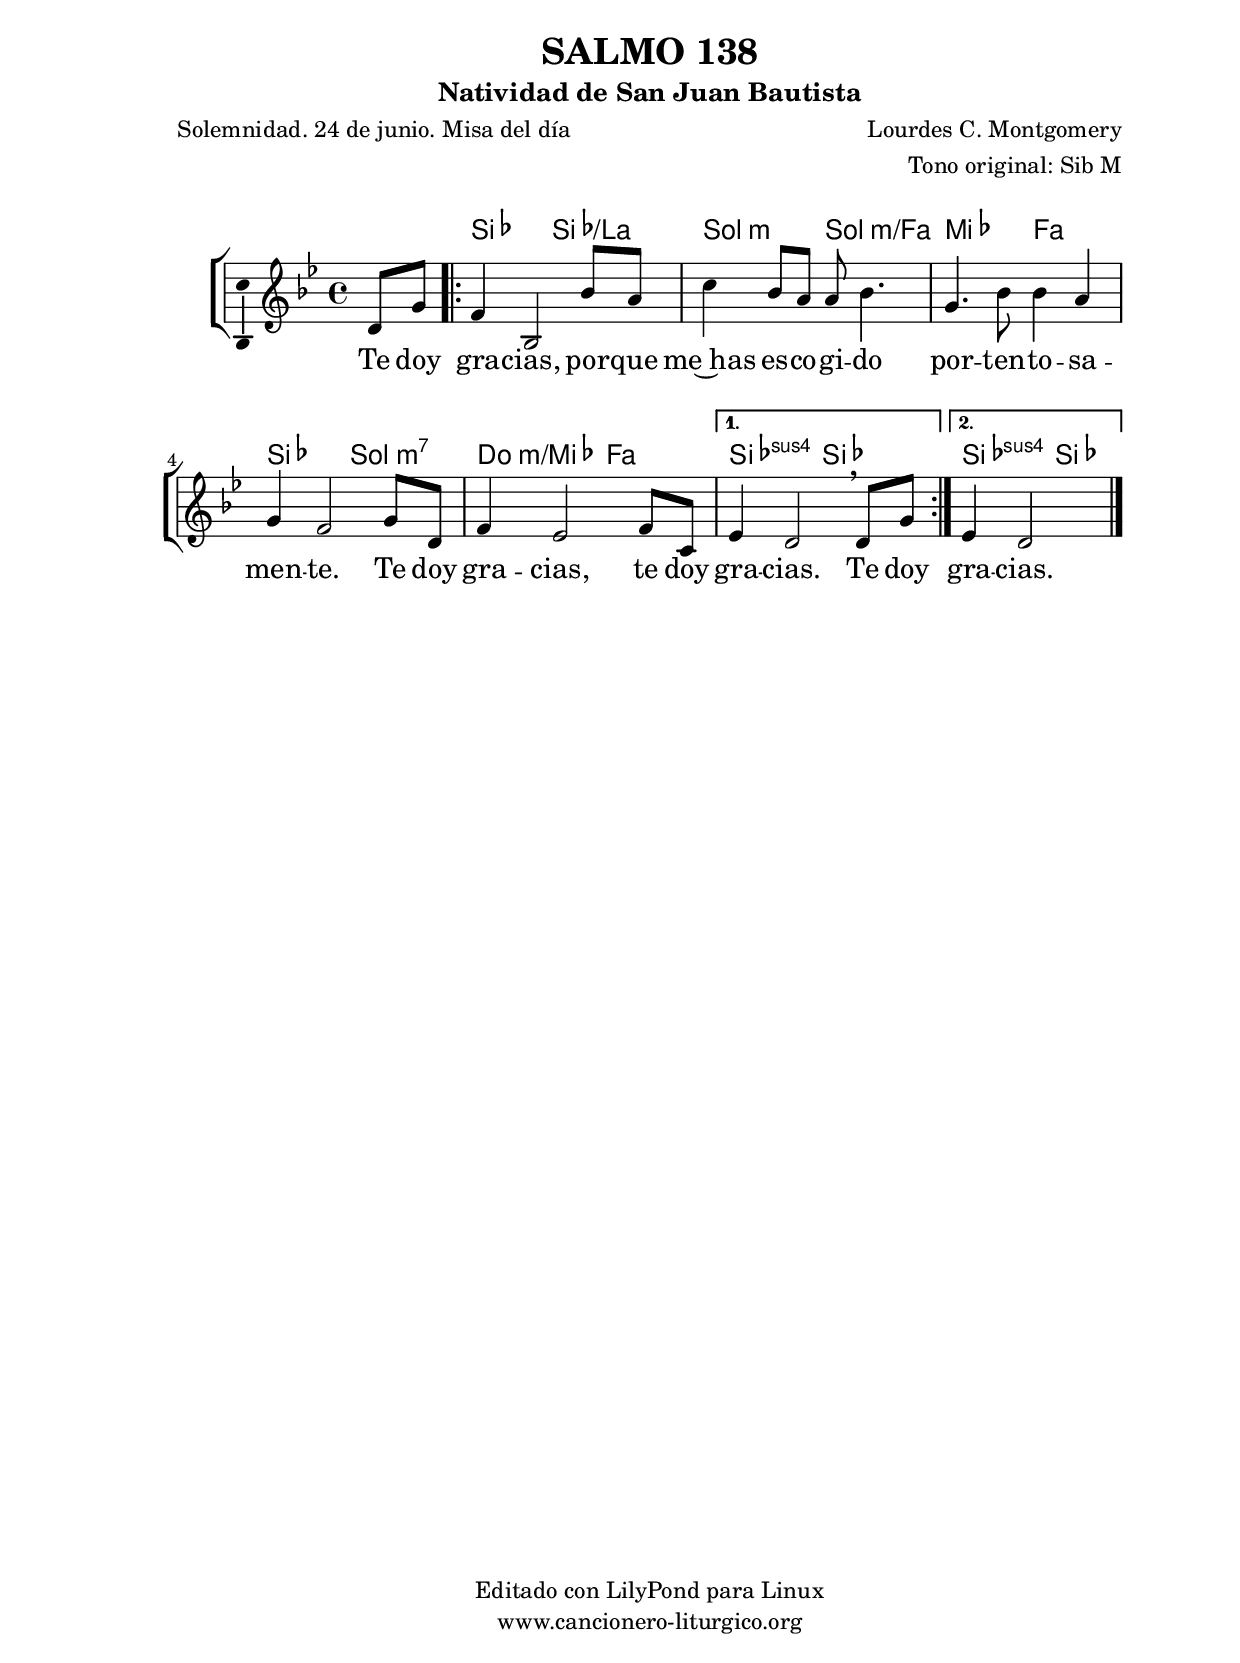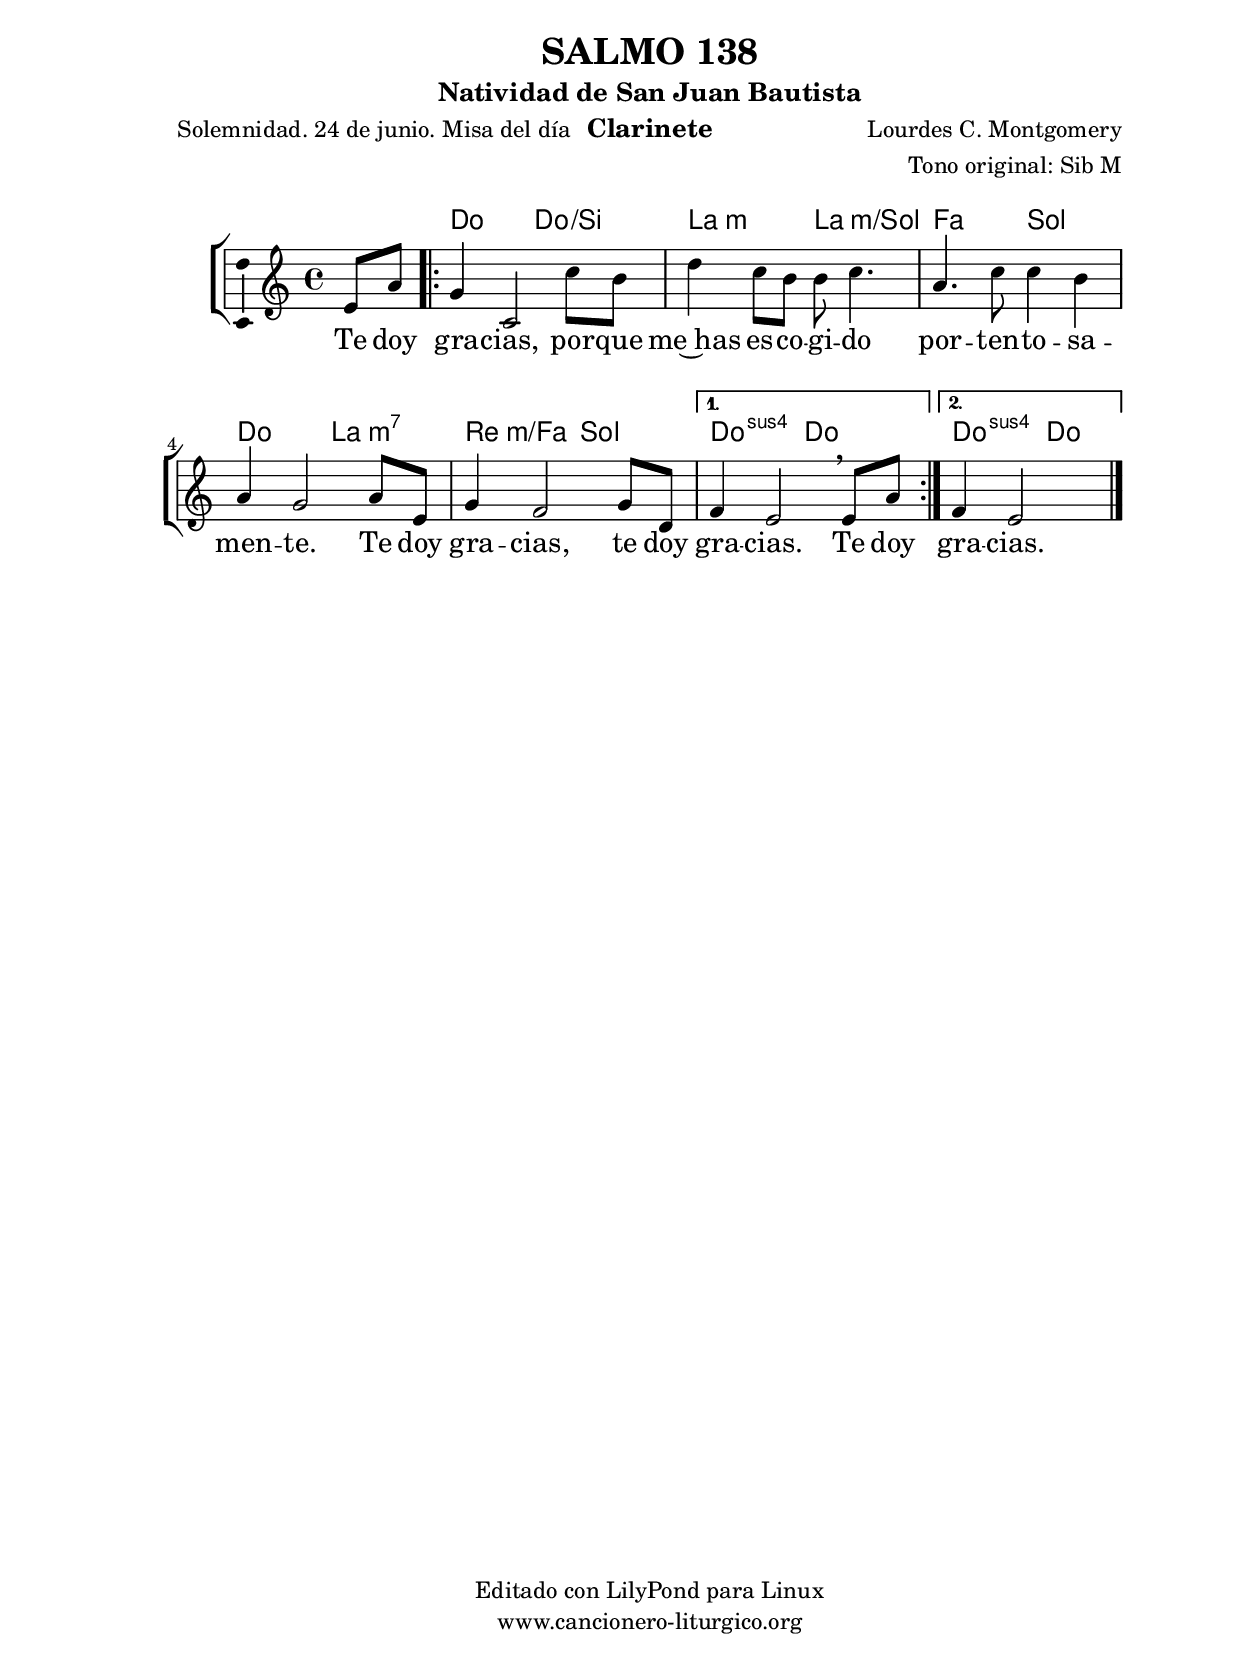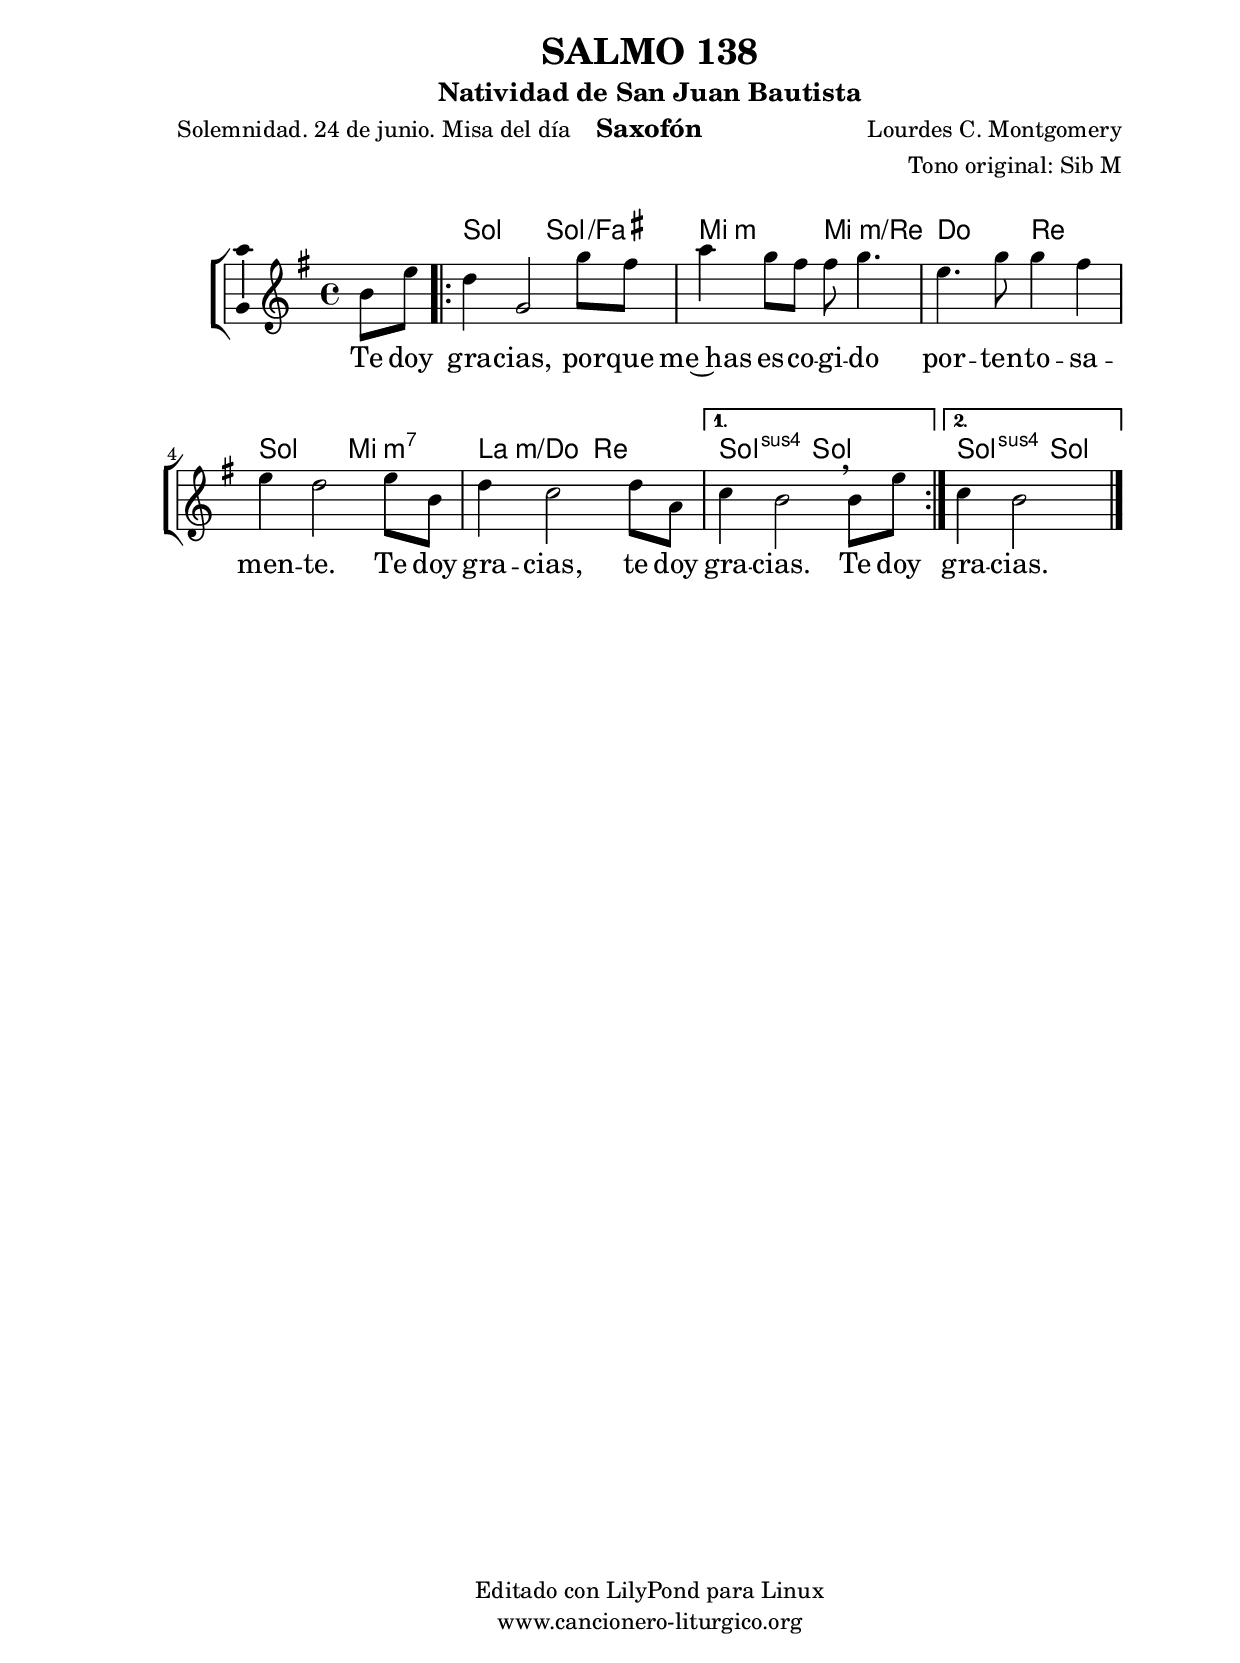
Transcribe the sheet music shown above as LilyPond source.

%
%para convertir .midi en .wav:
%timidity filename.midi -Ow -o finename.wav
%
%
%Para convertir de .wav a .mp3:
%lame -h -m j filename.wav
%
%
%para escuchar el midi:
%timidity nombrefichero.midi
%


%versión de lilypond para la que se ha escrito esta partitura:
\version "2.16.0"

	%Tamaño papel
	#(set-default-paper-size "a4")
	%Tamaño partitura
	#(set-global-staff-size 20)
	%No responde al pulsar sobre una nota
	#(ly:set-option 'point-and-click #f)

%parámetros del encabezamiento:
\header {
	title = "SALMO 138"
	subtitle = "Natividad de San Juan Bautista"
	composer = "Lourdes C. Montgomery"
	poet = "Solemnidad. 24 de junio. Misa del día"
	meter = ""
	arranger = "Tono original: Sib M"
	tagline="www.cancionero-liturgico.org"
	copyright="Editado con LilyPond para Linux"
	}

%parámetros asociados al papel:
\paper  {
	oddHeaderMarkup = \markup {\fill-line { \on-the-fly #not-first-page \fromproperty #'header:title \on-the-fly #not-first-page \fromproperty #'header:composer }}
	evenHeaderMarkup = \markup {\fill-line { \fromproperty #'header:composer \fromproperty #'header:title }}
	#(set-paper-size "a4")
	print-page-number = ##f
	first-page-number = 1
	print-first-page-number = ##f
%	head-separation = 3.0 \cm
	top-margin = 2.0 \cm
	bottom-margin = 0.5\cm
%%%	bottom-margin = -1.0\cm
	left-margin = 3.0 \cm
	line-width = 16.0 \cm 
	indent = 8\mm
	interscoreline = 2.\mm
	between-system-space = 15\mm
%	para que las partituras no llenen la hoja:
	ragged-bottom = ##t
%	idem para la última hoja:
	ragged-last-bottom = ##f
%	para que las partituras llenen el ancho del papel:
	ragged-last = ##f
	after-title-space = 2.5 \cm
%page-count=1
%system-count=8

	%Flexible Vertical Spacing
%	markup-markup-spacing =
%	#'((basic-distance . 15) (minimum-distance . 15) (padding . 3))
	markup-system-spacing =
	#'((basic-distance . 15) (minimum-distance . 15) (padding . 3))
	system-system-spacing =
	#'((basic-distance . 15) (minimum-distance . 15) (padding . 3))
	score-system-spacing =
	#'((basic-distance . 15) (minimum-distance . 15) (padding . 5))
%	top-system-spacing = % header
%	#'((basic-distance . 8) (minimum-distance . 0) (padding . 3))
%	top-markup-spacing =
%	#'((basic-distance . 20) (minimum-distance . 20) (padding . 3))
	last-bottom-spacing = % footer
	#'((basic-distance . 5) (minimum-distance . 5) (padding . 3))
%	score-markup-spacing =
%	#'((basic-distance . 16) (minimum-distance . 13) (padding . 3))

	}


%parámetros que afectan a toda la partitura:
global =  {
	%clave de sol (G):
	\clef G
	%armadura:
%	\transpose e ees
	\key bes \major
	\tempo 4=84
	\set Score.tempoHideNote = ##t
	}


acordes = {
	\italianChords
	\chordmode {
%	\transpose e ees
{
s4
\repeat volta 2 {
bes2 bes/a g:m g:m/f ees f bes g:m7 c:m/ees f
}
\alternative {
{
bes:sus4 bes
}
{
bes:sus4 bes
}
}

	}
	}
}


melodia = 
%	\transpose e ees
{
	\relative c'{
	\time 4/4

\partial4
d8 g
\repeat volta 2 {
f4 bes,2 bes'8 a
c4 bes8 a a bes4.
g4. bes8 bes4 a
g4 f2 g8 d
f4 ees2 f8 c
}
\alternative {
{
ees4 d2 \breathe d8 g
}
{
ees4 d2 s4
}
}

	\bar "|."
	}
	}


texto = \lyricmode {
Te doy gra -- cias,
por -- que me~has es -- co -- gi -- do por -- ten -- to -- sa -- men -- te.
Te doy gra -- cias,
te doy gra -- cias.
Te doy
gra -- cias.
	}


acordesStaff = \context ChordNames = acordesStaff <<
	\set chordChanges = ##t
	\acordes
	>>


vozStaff = \context Voice = vozStaff
\with {\consists "Ambitus_engraver"}
<<
%	\set Staff.instrumentName = ""
%	\set Staff.shortInstrumentName = ""
%	\set Staff.midiInstrument = #"clarinet"
%	\set Staff.midiInstrument = #"cello"
%	\set Staff.midiInstrument = #"flute"
	\set Staff.midiInstrument = #"electric guitar (jazz)"
%	\set Staff.midiInstrument = #"english horn"
%	\set Staff.midiInstrument = #"violin"
%	\set Staff.midiInstrument = #"glockenspiel"
	\set Staff.midiMinimumVolume = #0.7
	\set Staff.midiMaximumVolume = #0.9
	\global
	\melodia
	>>


textoStaff = \context Lyrics = textoStaff <<
	\lyricsto vozStaff \texto
	>>

\book {
	\score {
		\context ChoirStaff {
			\override StaffGroup.SystemStartBracket #'collapse-height = #1
			\override Score.SystemStartBar #'collapse-height = #1
			<<
			\acordesStaff
			\vozStaff
			\textoStaff
			>>
			}
		\layout {
	    		\context {
				\Lyrics
				\override LyricText #'font-size = #2
				}
	   		 \context {
				\Score
				%fontSize = #3
				\override StaffSymbol #'staff-space = #(magstep +3)
				%\override Beam #'thickness = #0.55
				%\override SpacingSpanner #'spacing-increment = #1.0
				%\override Slur #'height-limit = #1.5
				}
			}
		}
	\score {
		\unfoldRepeats
		\context ChoirStaff {
			<<
			\acordesStaff
			\vozStaff
			>>
			}
		\midi {
	  		\context {
	  			\Score
				tempoWholesPerMinute = #(ly:make-moment 70 4)
				}
			}
		}
	}

%Partitura para clarinete
#(define output-suffix "C")
\book {
	\header{
		instrument = "Clarinete"
		}
	\score {
		\context ChoirStaff {
			\override StaffGroup.SystemStartBracket #'collapse-height = #1
			\override Score.SystemStartBar #'collapse-height = #1
\transpose c d
			<<
			\acordesStaff
			\vozStaff
			\textoStaff
			>>
			}
		\layout {
	    		\context {
				\Lyrics
				\override LyricText #'font-size = #2
				}
	   		 \context {
				\Score
				%fontSize = #3
				\override StaffSymbol #'staff-space = #(magstep +3)
				%\override Beam #'thickness = #0.55
				%\override SpacingSpanner #'spacing-increment = #1.0
				%\override Slur #'height-limit = #1.5
				}
			}
		}
	}

%Partitura para saxofón
#(define output-suffix "S")
\book {
	\header{
		instrument = "Saxofón"
		}
	\score {
		\context ChoirStaff {
			\override StaffGroup.SystemStartBracket #'collapse-height = #1
			\override Score.SystemStartBar #'collapse-height = #1
\transpose c a
			<<
			\acordesStaff
			\vozStaff
			\textoStaff
			>>
			}
		\layout {
	    		\context {
				\Lyrics
				\override LyricText #'font-size = #2
				}
	   		 \context {
				\Score
				%fontSize = #3
				\override StaffSymbol #'staff-space = #(magstep +3)
				%\override Beam #'thickness = #0.55
				%\override SpacingSpanner #'spacing-increment = #1.0
				%\override Slur #'height-limit = #1.5
				}
			}
		}
	}

